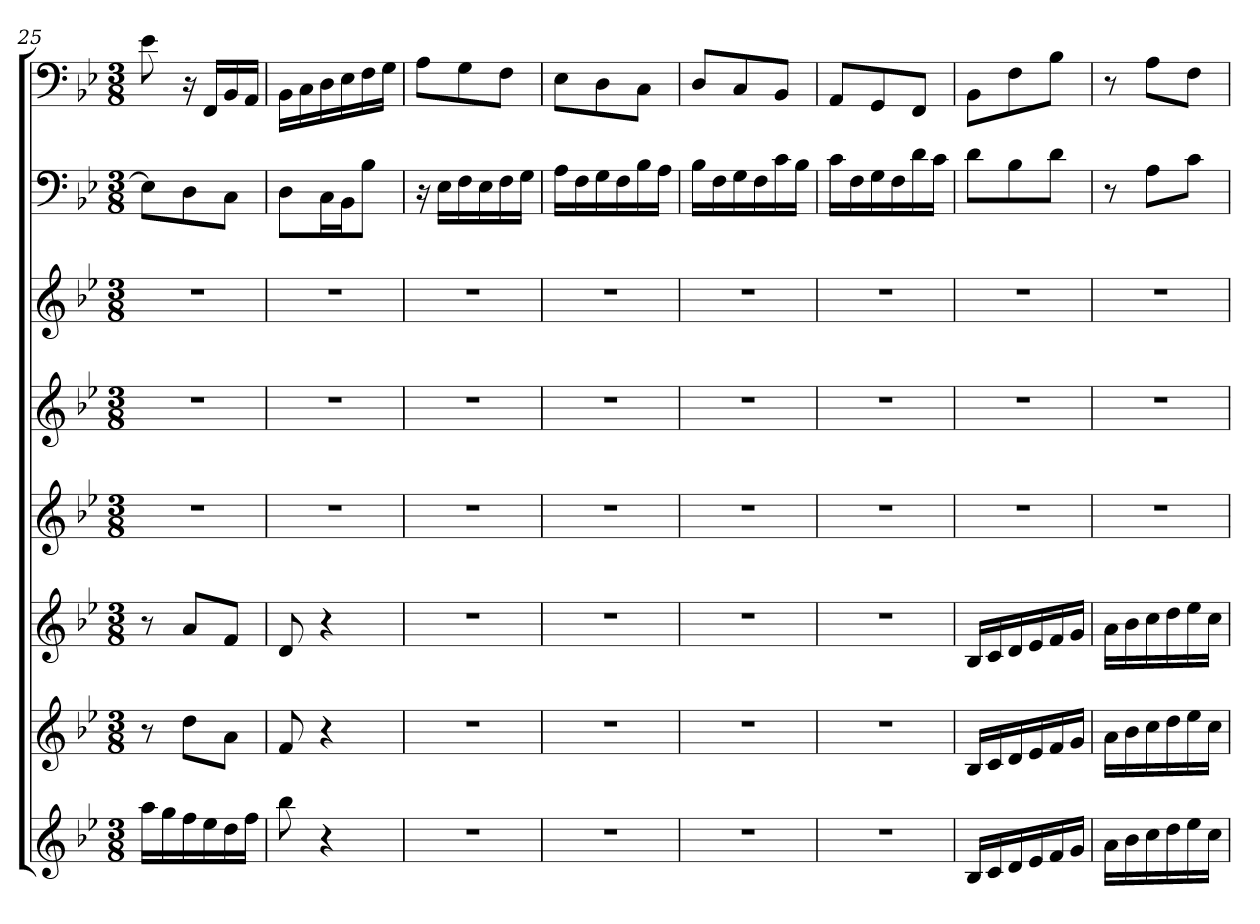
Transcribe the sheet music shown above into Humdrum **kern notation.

**kern	**kern	**kern	**kern	**kern	**kern	**kern	**kern
*part8	*part7	*part6	*part5	*part4	*part3	*part2	*part1
*staff8	*staff7	*staff6	*staff5	*staff4	*staff3	*staff2	*staff1
*clefG2	*clefG2	*clefG2	*clefG2	*clefG2	*clefG2	*clefF4	*clefF4
*k[b-e-]	*k[b-e-]	*k[b-e-]	*k[b-e-]	*k[b-e-]	*k[b-e-]	*k[b-e-]	*k[b-e-]
*g:	*g:	*g:	*g:	*g:	*g:	*g:	*g:
*M3/8	*M3/8	*M3/8	*M3/8	*M3/8	*M3/8	*M3/8	*M3/8
=25	=25	=25	=25	=25	=25	=25	=25
16aa\LL	8r	8r	4.r	4.r	4.r	8E-\L]	8e-
16gg\	.	.	.	.	.	.	.
16ff\	8dd\L	8a/L	.	.	.	8D\	16r
16ee-\	.	.	.	.	.	.	16FF/LL
16dd\	8a\J	8f/J	.	.	.	8C\J	16BB-/
16ff\JJ	.	.	.	.	.	.	16AA/JJ
=26	=26	=26	=26	=26	=26	=26	=26
8bb-	8f	8d	4.r	4.r	4.r	8D\L	16BB-\LL
.	.	.	.	.	.	.	16C\
4r	4r	4r	.	.	.	16C\L	16D\
.	.	.	.	.	.	16BB-\J	16E-\
.	.	.	.	.	.	8B-\J	16F\
.	.	.	.	.	.	.	16G\JJ
=27	=27	=27	=27	=27	=27	=27	=27
4.r	4.r	4.r	4.r	4.r	4.r	16r	8A\L
.	.	.	.	.	.	16E-\LL	.
.	.	.	.	.	.	16F\	8G\
.	.	.	.	.	.	16E-\	.
.	.	.	.	.	.	16F\	8F\J
.	.	.	.	.	.	16G\JJ	.
=28	=28	=28	=28	=28	=28	=28	=28
4.r	4.r	4.r	4.r	4.r	4.r	16A\LL	8E-\L
.	.	.	.	.	.	16F\	.
.	.	.	.	.	.	16G\	8D\
.	.	.	.	.	.	16F\	.
.	.	.	.	.	.	16B-\	8C\J
.	.	.	.	.	.	16A\JJ	.
=29	=29	=29	=29	=29	=29	=29	=29
4.r	4.r	4.r	4.r	4.r	4.r	16B-\LL	8D/L
.	.	.	.	.	.	16F\	.
.	.	.	.	.	.	16G\	8C/
.	.	.	.	.	.	16F\	.
.	.	.	.	.	.	16c\	8BB-/J
.	.	.	.	.	.	16B-\JJ	.
=30	=30	=30	=30	=30	=30	=30	=30
4.r	4.r	4.r	4.r	4.r	4.r	16c\LL	8AA/L
.	.	.	.	.	.	16F\	.
.	.	.	.	.	.	16G\	8GG/
.	.	.	.	.	.	16F\	.
.	.	.	.	.	.	16d\	8FF/J
.	.	.	.	.	.	16c\JJ	.
=31	=31	=31	=31	=31	=31	=31	=31
16B-/LL	16B-/LL	16B-/LL	4.r	4.r	4.r	8d\L	8BB-\L
16c/	16c/	16c/	.	.	.	.	.
16d/	16d/	16d/	.	.	.	8B-\	8F\
16e-/	16e-/	16e-/	.	.	.	.	.
16f/	16f/	16f/	.	.	.	8d\J	8B-\J
16g/JJ	16g/JJ	16g/JJ	.	.	.	.	.
=32	=32	=32	=32	=32	=32	=32	=32
16a\LL	16a\LL	16a\LL	4.r	4.r	4.r	8r	8r
16b-\	16b-\	16b-\	.	.	.	.	.
16cc\	16cc\	16cc\	.	.	.	8A\L	8A\L
16dd\	16dd\	16dd\	.	.	.	.	.
16ee-\	16ee-\	16ee-\	.	.	.	8c\J	8F\J
16cc\JJ	16cc\JJ	16cc\JJ	.	.	.	.	.
=	=	=	=	=	=	=	=
*-	*-	*-	*-	*-	*-	*-	*-
